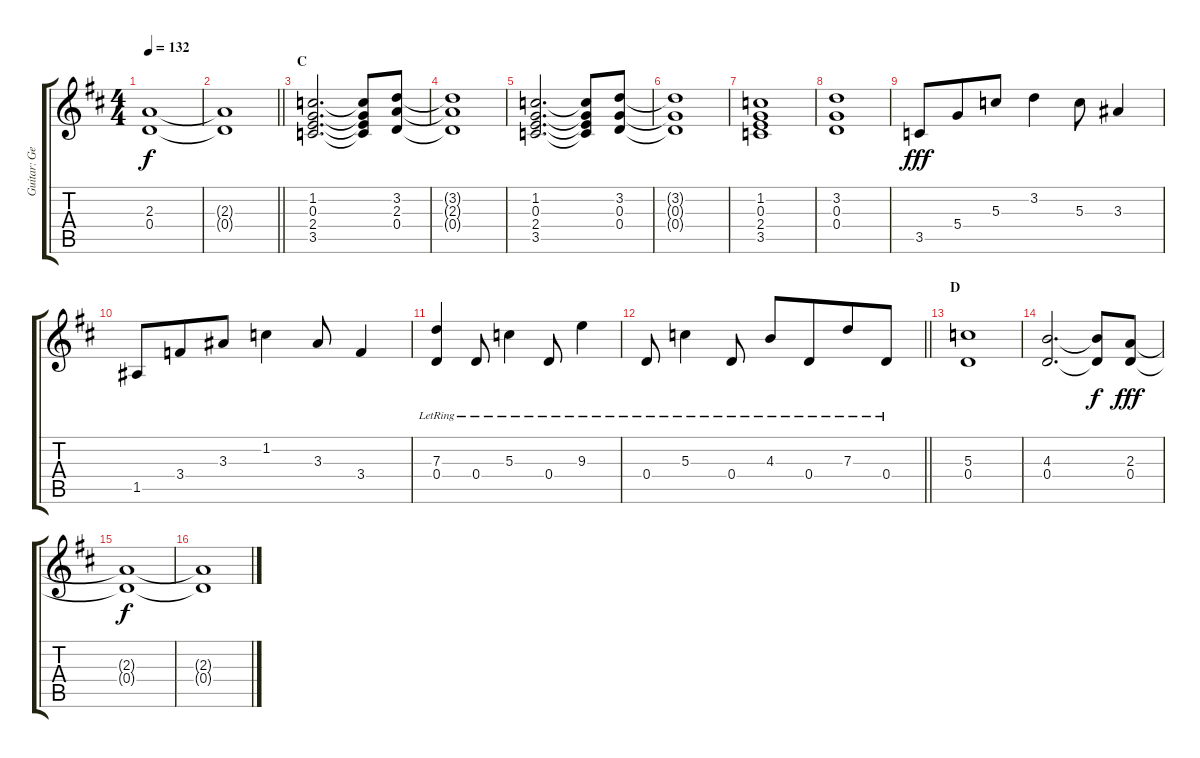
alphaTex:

\track ("Guitar: George" "Guitar: Ge") {instrument distortionguitar}
\staff {score tabs}
\tuning (E4 B3 G3 D3 A2 D2) {hide}
\ts (4 4)
\tempo 132
\clef g2
\ks d
(2.3{t} 0.4{t}).1{dy f} |
\barLineRight lightlight
(2.3{t} 0.4{t}).1 |
\section ("" "C")
(1.2 0.3 2.4 3.5).2{d} (1.2{t} 0.3{t} 2.4{t} 3.5{t}).8 (3.2 2.3 0.4).8 |
(3.2{t} 2.3{t} 0.4{t}).1 |
(1.2 0.3 2.4 3.5).2{d} (1.2{t} 0.3{t} 2.4{t} 3.5{t}).8 (3.2 0.3 0.4).8 |
(3.2{t} 0.3{t} 0.4{t}).1 |
(1.2 0.3 2.4 3.5).1 |
(3.2 0.3 0.4).1 |
3.5.8{dy fff} 5.4.8{beam merge} 5.3.8 3.2.4 5.3.8 3.3.4 |
1.5.8 3.4.8{beam merge} 3.3.8 1.2.4 3.3.8 3.4.4 |
(7.3{lr} 0.4{lr}).4{instrument sitar} 0.4{lr}.8 5.3{lr}.4 0.4{lr}.8 9.3{lr}.4 |
\barLineRight lightlight
0.4{lr}.8 5.3{lr}.4 0.4{lr}.8 4.3{lr}.8 0.4{lr}.8{beam merge} 7.3{lr}.8 0.4{lr}.8 |
\section ("" "D")
(5.3 0.4).1{instrument distortionguitar} |
(4.3 0.4).2{d} (4.3{t} 0.4{t}).8{dy f} (2.3 0.4).8{dy fff} |
(2.3{t} 0.4{t}).1{dy f} |
(2.3{t} 0.4{t}).1
